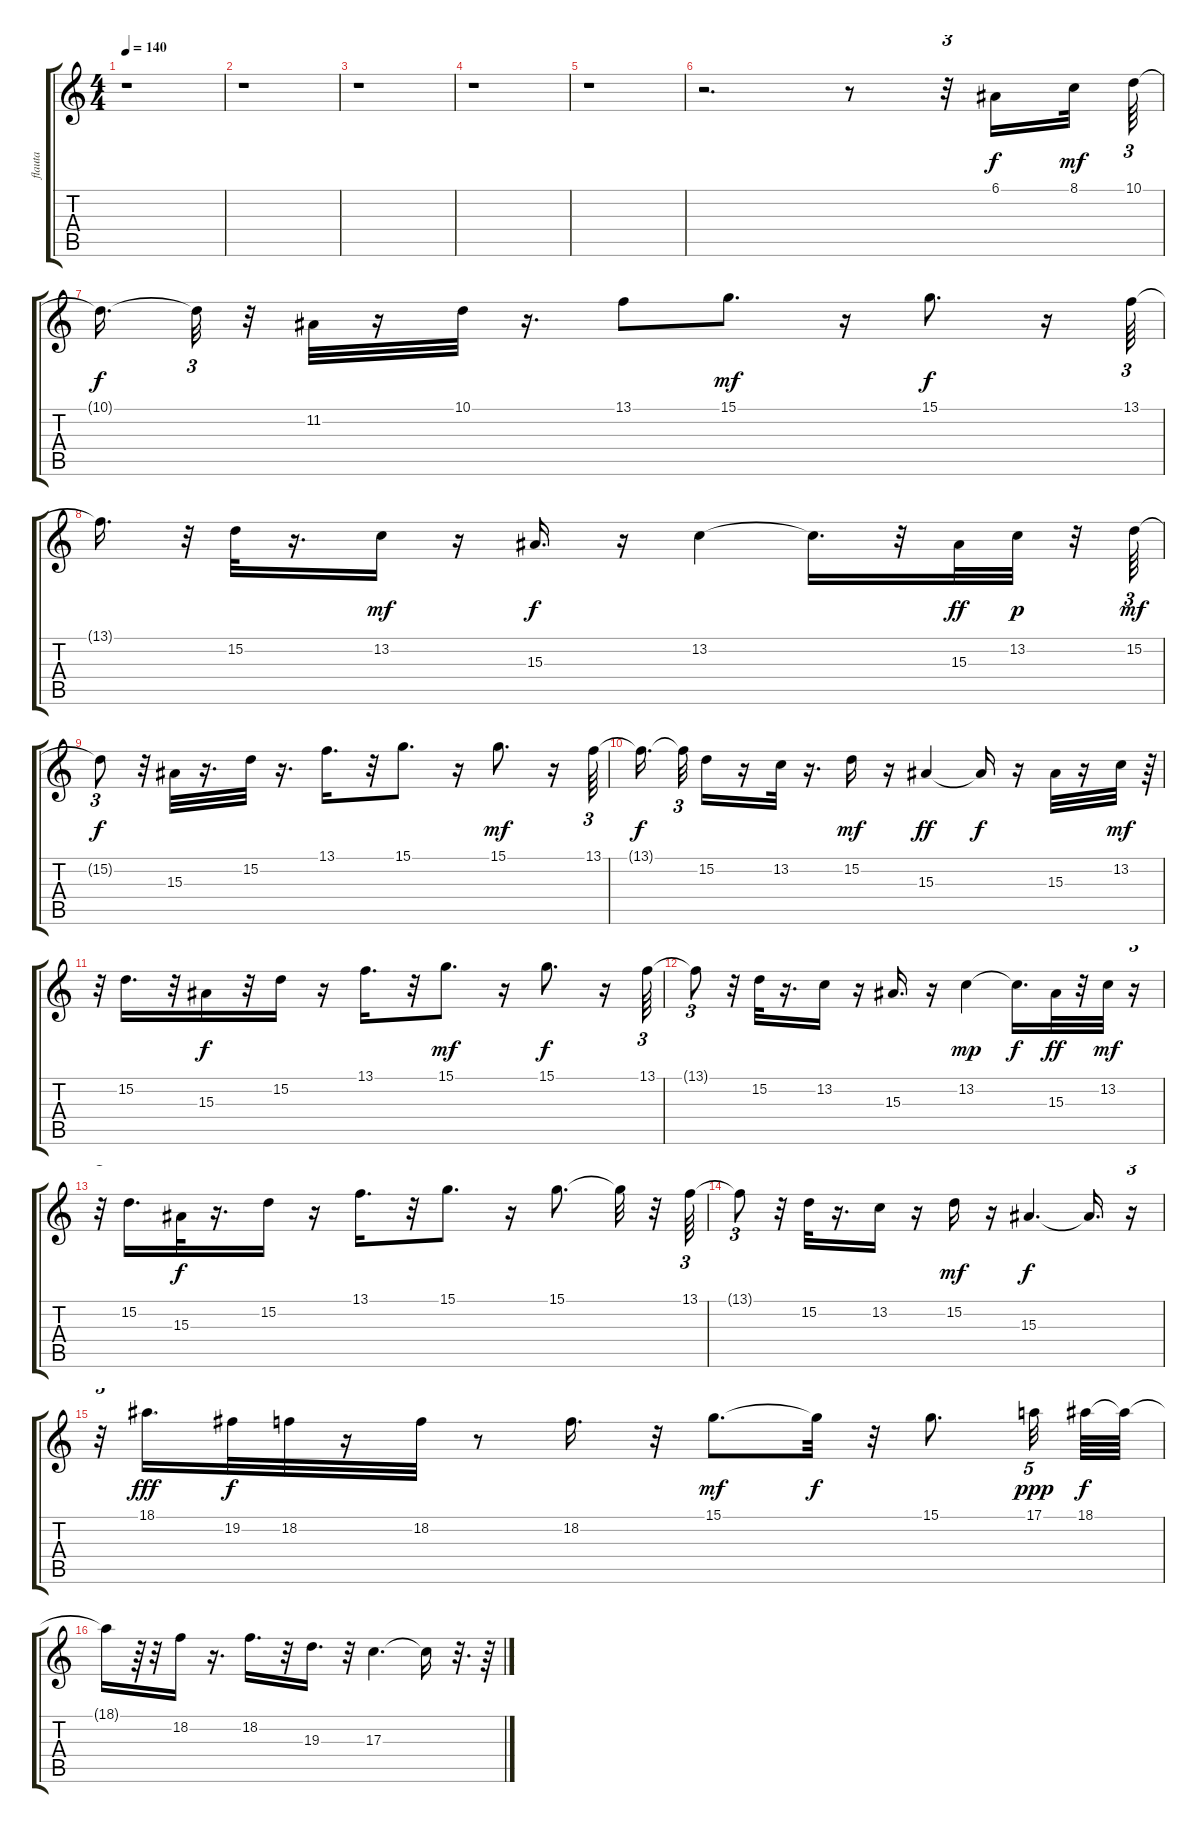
\track ("flauta" "flauta") {instrument flute}
\staff {score tabs}
\tuning (E4 B3 G3 D3 A2 E2) {hide}
\ts (4 4)
\tempo 140
\clef g2
\ks c
r.1{dy f} |
r.1 |
r.1 |
r.1 |
r.1 |
r.2{d} r.8 r.32{tu (3 2)} 6.1.16 8.1.32{dy mf} 10.1.64{tu (3 2)} |
10.1{t}.16{d dy f} 10.1{t}.32{tu (3 2)} r.32 11.2.32 r.16 10.1.32 r.16{d} 13.1.8 15.1.8{d dy mf} r.16 15.1.8{d dy f} r.16 13.1.64{tu (3 2)} |
13.1{t}.16{d} r.32{tu (3 2)} 15.2.32 r.16{d} 13.2.16{dy mf} r.16 15.3.16{d dy f} r.16 13.2.4 13.2{t}.16{d} r.32 15.3.32{dy ff} 13.2.32{dy p} r.32 15.2.64{tu (3 2) dy mf} |
15.2{t}.8{tu (3 2) dy f} r.32 15.3.32 r.16{d} 15.2.32 r.16{d} 13.1.16{d} r.32 15.1.8{d} r.16 15.1.8{d dy mf} r.16 13.1.64{tu (3 2)} |
13.1{t}.16{d dy f beam splitsecondary} 13.1{t}.32{tu (3 2)} 15.2.16 r.16 13.2.32 r.16{d} 15.2.16{dy mf} r.16 15.3.4{dy ff} 15.3{t}.16{dy f} r.16 15.3.32 r.16 13.2.32{dy mf} r.64{tu (3 2)} |
r.32{tu (3 2)} 15.2.16{d} r.32 15.3.16{dy f} r.32 15.2.16 r.16 13.1.16{d} r.32 15.1.8{d dy mf} r.16 15.1.8{d dy f} r.16 13.1.64{tu (3 2)} |
13.1{t}.8{tu (3 2)} r.32 15.2.32 r.16{d} 13.2.16 r.16 15.3.16{d} r.16 13.2.4{dy mp} 13.2{t}.16{d dy f} 15.3.32{dy ff} r.32 13.2.32{dy mf} r.16{tu (3 2)} |
r.32{tu (3 2)} 15.2.16{d} 15.3.32{dy f} r.16{d} 15.2.16 r.16 13.1.16{d} r.32 15.1.8{d} r.16 15.1.8{d} 15.1{t}.32 r.32 13.1.64{tu (3 2)} |
13.1{t}.8{tu (3 2)} r.32 15.2.32 r.16{d} 13.2.16 r.16 15.2.16{dy mf} r.16 15.3.4{d dy f} 15.3{t}.16{d} r.16{tu (3 2)} |
r.32{tu (3 2)} 18.1.16{d dy fff} 19.2.32{dy f} 18.2.32 r.16 18.2.32 r.8 18.2.16{d} r.32 15.1.8{d dy mf} 15.1{t}.32{dy f} r.32 15.1.8{d} 17.1.32{tu (5 4) dy ppp beam splitsecondary} 18.1.64{dy f} 18.1{t}.64 |
18.1{t}.16 r.64 r.32 18.2.16 r.16{d} 18.2.16{d} r.32 19.3.16{d} r.32 17.3.4{d} 17.3{t}.16 r.32{d} r.64
